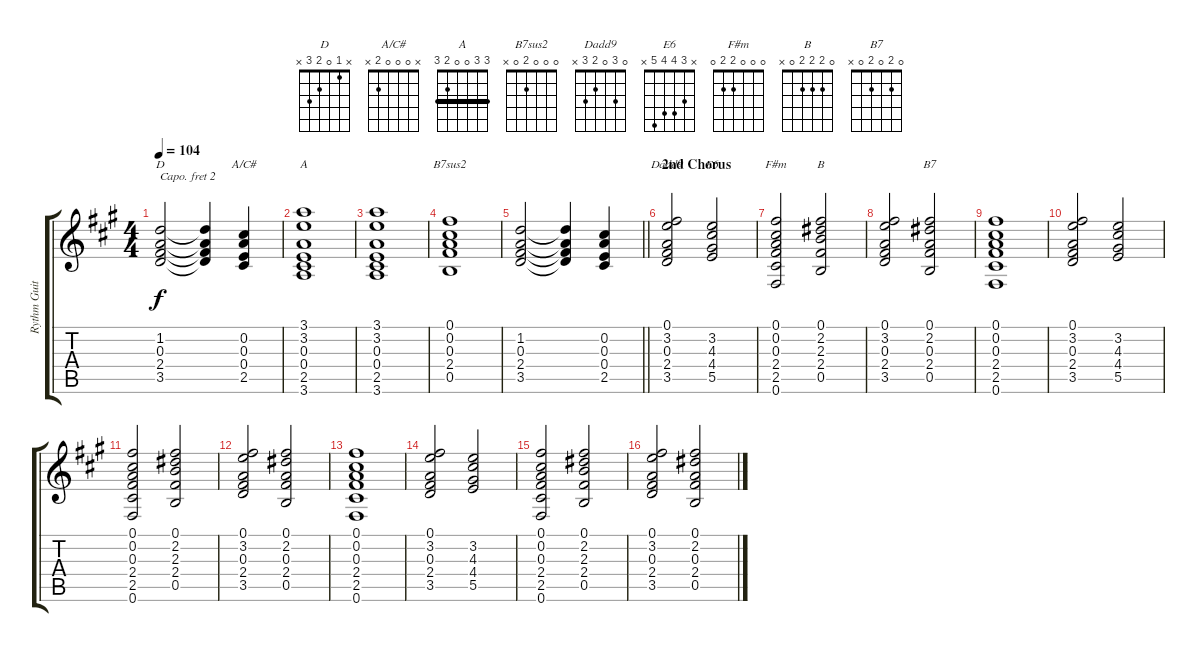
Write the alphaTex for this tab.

\track ("Rythm Guitar" "Rythm Guit") {instrument electricguitarclean}
\staff {score tabs}
\capo 2
\tuning (E4 B3 G3 D3 A2 E2) {hide}
\chord ("D" x 1 0 2 3 x)
\chord ("A/C#" x 0 0 0 2 x)
\chord ("A" 3 3 0 0 2 3) {barre 3}
\chord ("B7sus2" 0 0 0 2 0 x)
\chord ("Dadd9" 0 3 0 2 3 x)
\chord ("E6" x 3 4 4 5 x)
\chord ("F#m" 0 0 0 2 2 0)
\chord ("B" 0 2 2 2 0 x)
\chord ("B7" 0 2 0 2 0 x)
\ts (4 4)
\tempo 104
\clef g2
\ks a
(1.2 0.3 2.4 3.5).2{ch "D" dy f} (1.2{t} 0.3{t} 2.4{t} 3.5{t}).4 (0.2 0.3 0.4 2.5).4{ch "A/C#"} |
(3.1 3.2 0.3 0.4 2.5 3.6).1{ch "A"} |
(3.1 3.2 0.3 0.4 2.5 3.6).1 |
(0.1 0.2 0.3 2.4 0.5).1{ch "B7sus2"} |
\barLineRight lightlight
(1.2 0.3 2.4 3.5).2 (1.2{t} 0.3{t} 2.4{t} 3.5{t}).4 (0.2 0.3 0.4 2.5).4 |
\section ("" "2nd Chorus")
(0.1 3.2 0.3 2.4 3.5).2{ch "Dadd9"} (3.2 4.3 4.4 5.5).2{ch "E6"} |
(0.1 0.2 0.3 2.4 2.5 0.6).2{ch "F#m"} (0.1 2.2 2.3 2.4 0.5).2{ch "B"} |
(0.1 3.2 0.3 2.4 3.5).2 (0.1 2.2 0.3 2.4 0.5).2{ch "B7"} |
(0.1 0.2 0.3 2.4 2.5 0.6).1 |
(0.1 3.2 0.3 2.4 3.5).2 (3.2 4.3 4.4 5.5).2 |
(0.1 0.2 0.3 2.4 2.5 0.6).2 (0.1 2.2 2.3 2.4 0.5).2 |
(0.1 3.2 0.3 2.4 3.5).2 (0.1 2.2 0.3 2.4 0.5).2 |
(0.1 0.2 0.3 2.4 2.5 0.6).1 |
(0.1 3.2 0.3 2.4 3.5).2 (3.2 4.3 4.4 5.5).2 |
(0.1 0.2 0.3 2.4 2.5 0.6).2 (0.1 2.2 2.3 2.4 0.5).2 |
(0.1 3.2 0.3 2.4 3.5).2 (0.1 2.2 0.3 2.4 0.5).2
